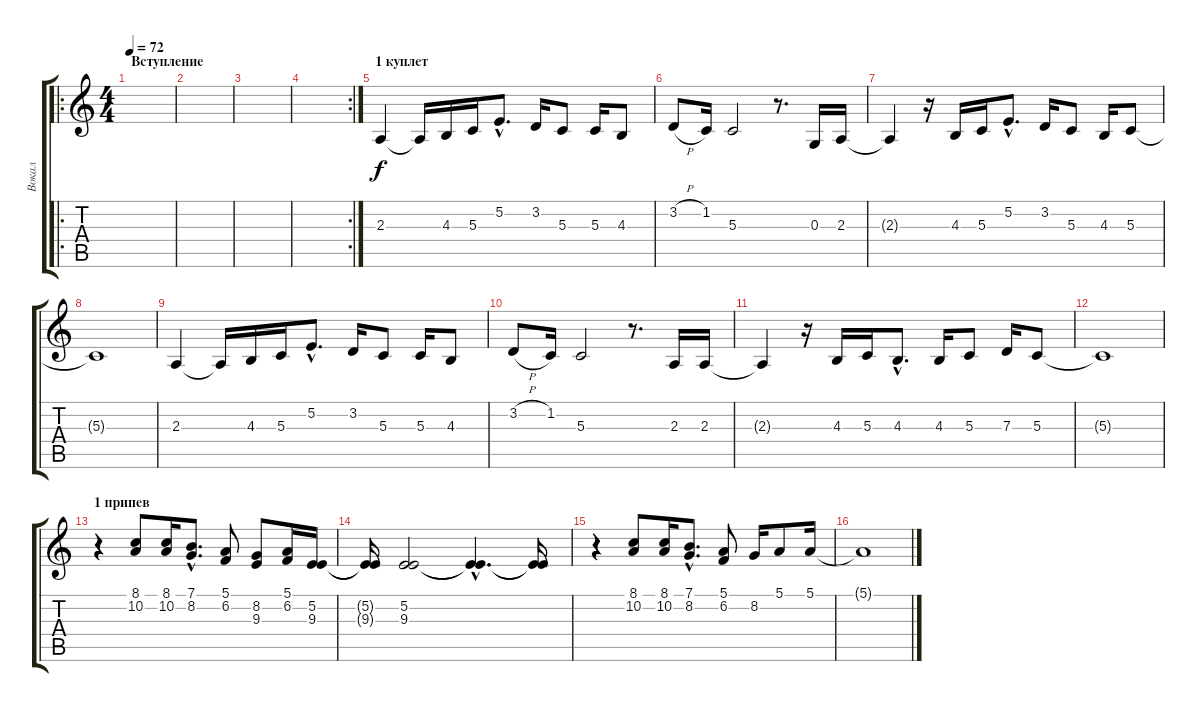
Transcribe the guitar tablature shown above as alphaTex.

\track ("Вокал" "Вокал") {instrument flute}
\staff {score tabs}
\tuning (E4 B3 G3 D3 A2 E2) {hide}
\ro
\ts (4 4)
\section ("" "Вступление")
\tempo 72
\clef g2
\ks c
|
|
|
\rc 2
|
\section ("" "1 куплет")
2.3.4 2.3{t}.16 4.3.16 5.3.16 5.2{hac}.8{d} 3.2.16 5.3.8 5.3.16 4.3.8 |
3.2{h}.8 1.2.16 5.3.2 r.8{d} 0.3.16 2.3.16 |
2.3{t}.4 r.16 4.3.16 5.3.16 5.2{hac}.8{d} 3.2.16 5.3.8 4.3.16 5.3.8 |
5.3{t}.1 |
2.3.4 2.3{t}.16 4.3.16 5.3.16 5.2{hac}.8{d} 3.2.16 5.3.8 5.3.16 4.3.8 |
3.2{h}.8 1.2.16 5.3.2 r.8{d} 2.3.16 2.3.16 |
2.3{t}.4 r.16 4.3.16 5.3.16 4.3{hac}.8{d} 4.3.16 5.3.8 7.3.16 5.3.8 |
5.3{t}.1 |
\section ("" "1 припев")
r.4 (8.1 10.2).8 (8.1 10.2).16 (7.1{hac} 8.2{hac}).8{d} (5.1 6.2).8 (8.2 9.3).8 (5.1 6.2).16 (5.2 9.3).16 |
(5.2{t} 9.3{t}).16 (5.2 9.3).2 (5.2{hac t} 9.3{hac t}).4{d} (5.2{t} 9.3{t}).16 |
r.4 (8.1 10.2).8 (8.1 10.2).16 (7.1{hac} 8.2{hac}).8{d} (5.1 6.2).8 8.2.16 5.1.8 5.1.16 |
5.1{t}.1
